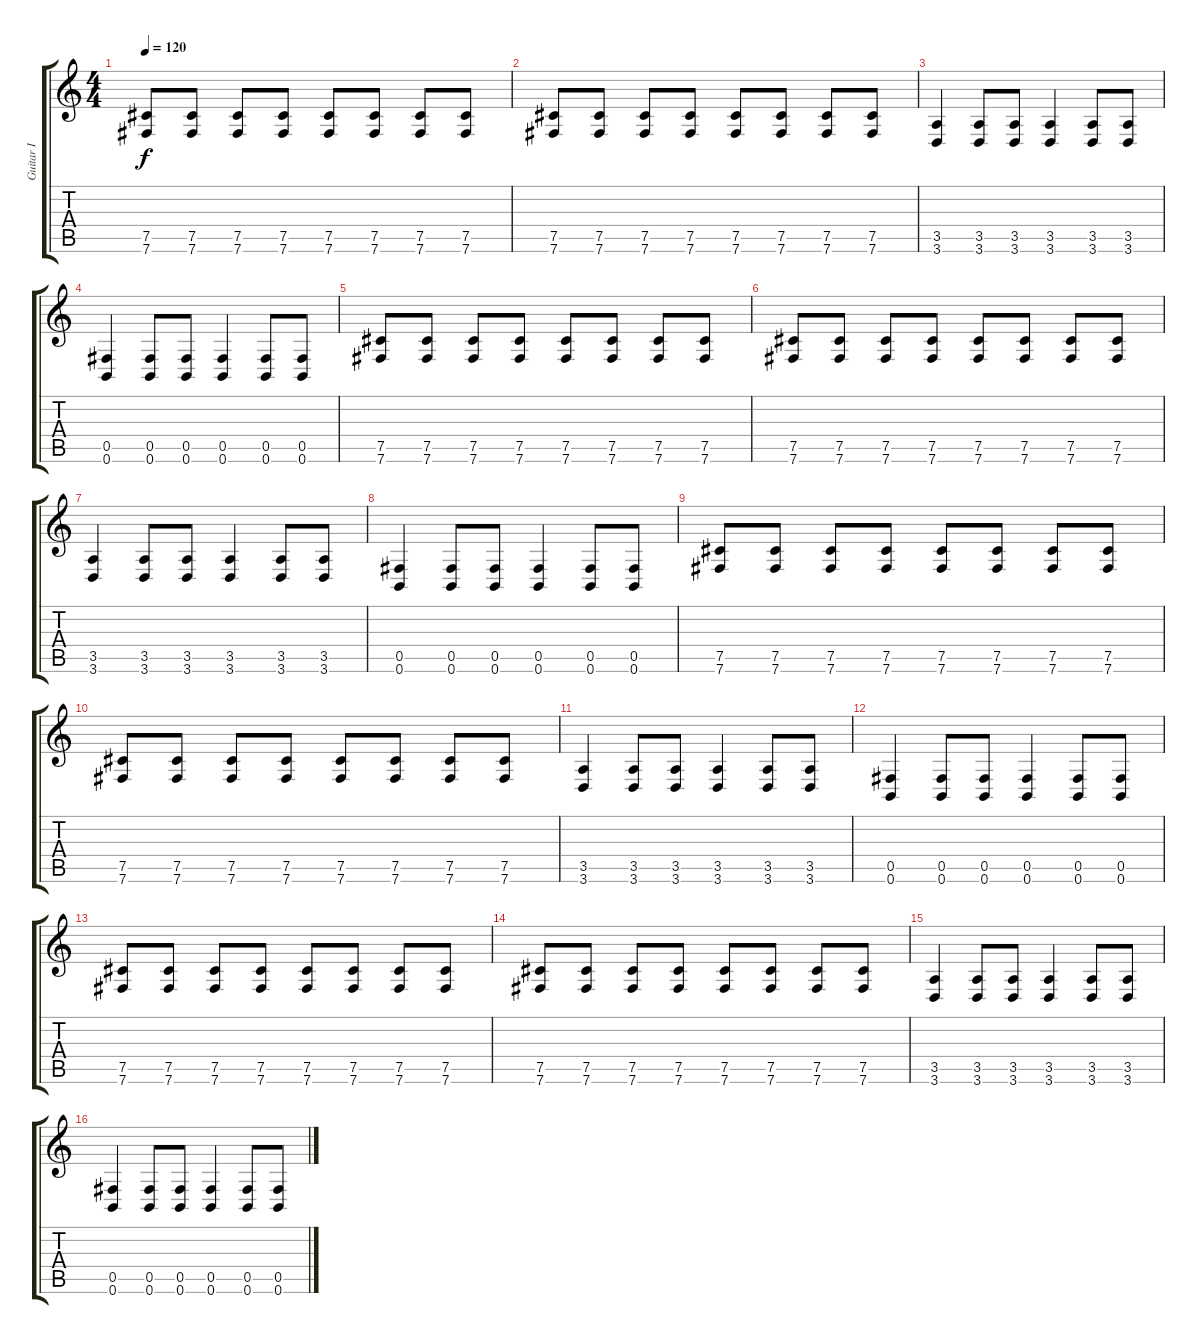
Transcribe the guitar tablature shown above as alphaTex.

\track ("Guitar I" "Guitar I") {instrument distortionguitar}
\staff {score tabs}
\tuning (Db4 Ab4 E3 B2 Gb2 B1) {hide}
\ts (4 4)
\tempo 120
\clef g2
\ks c
(7.5 7.6).8{dy f} (7.5 7.6).8 (7.5 7.6).8 (7.5 7.6).8 (7.5 7.6).8 (7.5 7.6).8 (7.5 7.6).8 (7.5 7.6).8 |
(7.5 7.6).8 (7.5 7.6).8 (7.5 7.6).8 (7.5 7.6).8 (7.5 7.6).8 (7.5 7.6).8 (7.5 7.6).8 (7.5 7.6).8 |
(3.5 3.6).4 (3.5 3.6).8 (3.5 3.6).8 (3.5 3.6).4 (3.5 3.6).8 (3.5 3.6).8 |
(0.5 0.6).4 (0.5 0.6).8 (0.5 0.6).8 (0.5 0.6).4 (0.5 0.6).8 (0.5 0.6).8 |
(7.5 7.6).8 (7.5 7.6).8 (7.5 7.6).8 (7.5 7.6).8 (7.5 7.6).8 (7.5 7.6).8 (7.5 7.6).8 (7.5 7.6).8 |
(7.5 7.6).8 (7.5 7.6).8 (7.5 7.6).8 (7.5 7.6).8 (7.5 7.6).8 (7.5 7.6).8 (7.5 7.6).8 (7.5 7.6).8 |
(3.5 3.6).4 (3.5 3.6).8 (3.5 3.6).8 (3.5 3.6).4 (3.5 3.6).8 (3.5 3.6).8 |
(0.5 0.6).4 (0.5 0.6).8 (0.5 0.6).8 (0.5 0.6).4 (0.5 0.6).8 (0.5 0.6).8 |
(7.5 7.6).8 (7.5 7.6).8 (7.5 7.6).8 (7.5 7.6).8 (7.5 7.6).8 (7.5 7.6).8 (7.5 7.6).8 (7.5 7.6).8 |
(7.5 7.6).8 (7.5 7.6).8 (7.5 7.6).8 (7.5 7.6).8 (7.5 7.6).8 (7.5 7.6).8 (7.5 7.6).8 (7.5 7.6).8 |
(3.5 3.6).4 (3.5 3.6).8 (3.5 3.6).8 (3.5 3.6).4 (3.5 3.6).8 (3.5 3.6).8 |
(0.5 0.6).4 (0.5 0.6).8 (0.5 0.6).8 (0.5 0.6).4 (0.5 0.6).8 (0.5 0.6).8 |
(7.5 7.6).8 (7.5 7.6).8 (7.5 7.6).8 (7.5 7.6).8 (7.5 7.6).8 (7.5 7.6).8 (7.5 7.6).8 (7.5 7.6).8 |
(7.5 7.6).8 (7.5 7.6).8 (7.5 7.6).8 (7.5 7.6).8 (7.5 7.6).8 (7.5 7.6).8 (7.5 7.6).8 (7.5 7.6).8 |
(3.5 3.6).4 (3.5 3.6).8 (3.5 3.6).8 (3.5 3.6).4 (3.5 3.6).8 (3.5 3.6).8 |
(0.5 0.6).4 (0.5 0.6).8 (0.5 0.6).8 (0.5 0.6).4 (0.5 0.6).8 (0.5 0.6).8
